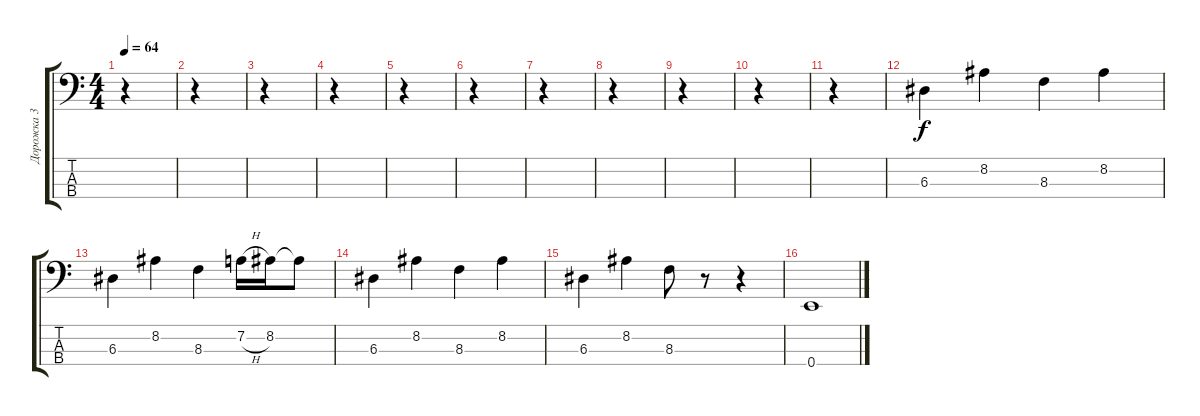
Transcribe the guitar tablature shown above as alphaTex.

\track ("Дорожка 3" "Дорожка 3") {instrument electricbassfinger}
\staff {score tabs}
\tuning (G2 D2 A1 E1) {hide}
\ts (4 4)
\tempo 64
\clef f4
\ks c
r.4{dy f} |
r.4 |
r.4 |
\section ("" "")
r.4 |
r.4 |
r.4 |
r.4 |
r.4 |
r.4 |
r.4 |
r.4 |
\section ("" "")
6.3.4 8.2.4 8.3.4 8.2.4 |
6.3.4 8.2.4 8.3.4 7.2{h}.16 8.2.16 8.2{t}.8 |
6.3.4 8.2.4 8.3.4 8.2.4 |
6.3.4 8.2.4 8.3.8 r.8 r.4 |
\section ("" "")
0.4.1
